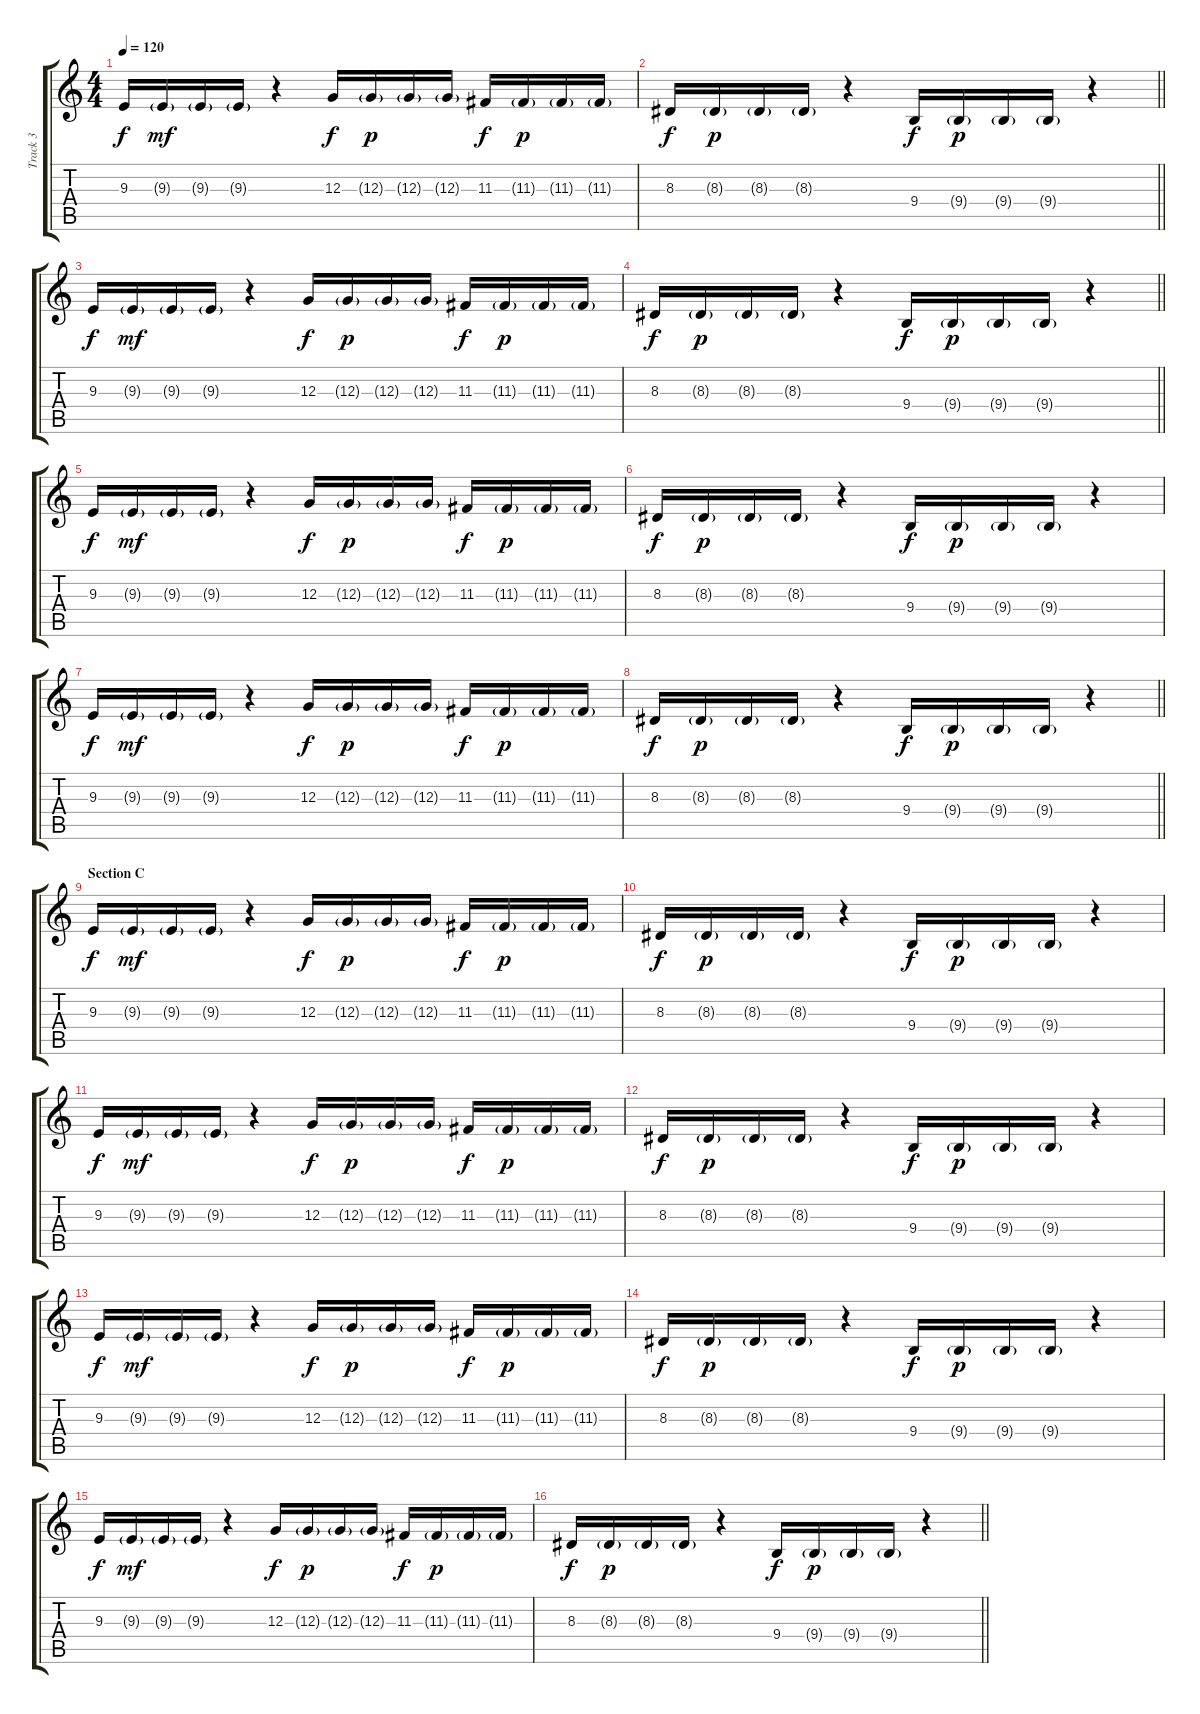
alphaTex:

\track ("Track 3" "Track 3") {instrument pizzicatostrings}
\staff {score tabs}
\tuning (E4 B3 G3 D3 A2 E2) {hide}
\ts (4 4)
\tempo 120
\clef g2
\ks c
9.3.16{dy f} 9.3{g}.16{dy mf} 9.3{g}.16 9.3{g}.16 r.4 12.3.16{dy f} 12.3{g}.16{dy p} 12.3{g}.16 12.3{g}.16 11.3.16{dy f} 11.3{g}.16{dy p} 11.3{g}.16 11.3{g}.16 |
\barLineRight lightlight
8.3.16{dy f} 8.3{g}.16{dy p} 8.3{g}.16 8.3{g}.16 r.4 9.4.16{dy f} 9.4{g}.16{dy p} 9.4{g}.16 9.4{g}.16 r.4 |
9.3.16{dy f} 9.3{g}.16{dy mf} 9.3{g}.16 9.3{g}.16 r.4 12.3.16{dy f} 12.3{g}.16{dy p} 12.3{g}.16 12.3{g}.16 11.3.16{dy f} 11.3{g}.16{dy p} 11.3{g}.16 11.3{g}.16 |
\barLineRight lightlight
8.3.16{dy f} 8.3{g}.16{dy p} 8.3{g}.16 8.3{g}.16 r.4 9.4.16{dy f} 9.4{g}.16{dy p} 9.4{g}.16 9.4{g}.16 r.4 |
9.3.16{dy f} 9.3{g}.16{dy mf} 9.3{g}.16 9.3{g}.16 r.4 12.3.16{dy f} 12.3{g}.16{dy p} 12.3{g}.16 12.3{g}.16 11.3.16{dy f} 11.3{g}.16{dy p} 11.3{g}.16 11.3{g}.16 |
8.3.16{dy f} 8.3{g}.16{dy p} 8.3{g}.16 8.3{g}.16 r.4 9.4.16{dy f} 9.4{g}.16{dy p} 9.4{g}.16 9.4{g}.16 r.4 |
9.3.16{dy f} 9.3{g}.16{dy mf} 9.3{g}.16 9.3{g}.16 r.4 12.3.16{dy f} 12.3{g}.16{dy p} 12.3{g}.16 12.3{g}.16 11.3.16{dy f} 11.3{g}.16{dy p} 11.3{g}.16 11.3{g}.16 |
\barLineRight lightlight
8.3.16{dy f} 8.3{g}.16{dy p} 8.3{g}.16 8.3{g}.16 r.4 9.4.16{dy f} 9.4{g}.16{dy p} 9.4{g}.16 9.4{g}.16 r.4 |
\section ("" "Section C")
9.3.16{dy f} 9.3{g}.16{dy mf} 9.3{g}.16 9.3{g}.16 r.4 12.3.16{dy f} 12.3{g}.16{dy p} 12.3{g}.16 12.3{g}.16 11.3.16{dy f} 11.3{g}.16{dy p} 11.3{g}.16 11.3{g}.16 |
8.3.16{dy f} 8.3{g}.16{dy p} 8.3{g}.16 8.3{g}.16 r.4 9.4.16{dy f} 9.4{g}.16{dy p} 9.4{g}.16 9.4{g}.16 r.4 |
9.3.16{dy f} 9.3{g}.16{dy mf} 9.3{g}.16 9.3{g}.16 r.4 12.3.16{dy f} 12.3{g}.16{dy p} 12.3{g}.16 12.3{g}.16 11.3.16{dy f} 11.3{g}.16{dy p} 11.3{g}.16 11.3{g}.16 |
8.3.16{dy f} 8.3{g}.16{dy p} 8.3{g}.16 8.3{g}.16 r.4 9.4.16{dy f} 9.4{g}.16{dy p} 9.4{g}.16 9.4{g}.16 r.4 |
9.3.16{dy f} 9.3{g}.16{dy mf} 9.3{g}.16 9.3{g}.16 r.4 12.3.16{dy f} 12.3{g}.16{dy p} 12.3{g}.16 12.3{g}.16 11.3.16{dy f} 11.3{g}.16{dy p} 11.3{g}.16 11.3{g}.16 |
8.3.16{dy f} 8.3{g}.16{dy p} 8.3{g}.16 8.3{g}.16 r.4 9.4.16{dy f} 9.4{g}.16{dy p} 9.4{g}.16 9.4{g}.16 r.4 |
9.3.16{dy f} 9.3{g}.16{dy mf} 9.3{g}.16 9.3{g}.16 r.4 12.3.16{dy f} 12.3{g}.16{dy p} 12.3{g}.16 12.3{g}.16 11.3.16{dy f} 11.3{g}.16{dy p} 11.3{g}.16 11.3{g}.16 |
\barLineRight lightlight
8.3.16{dy f} 8.3{g}.16{dy p} 8.3{g}.16 8.3{g}.16 r.4 9.4.16{dy f} 9.4{g}.16{dy p} 9.4{g}.16 9.4{g}.16 r.4
